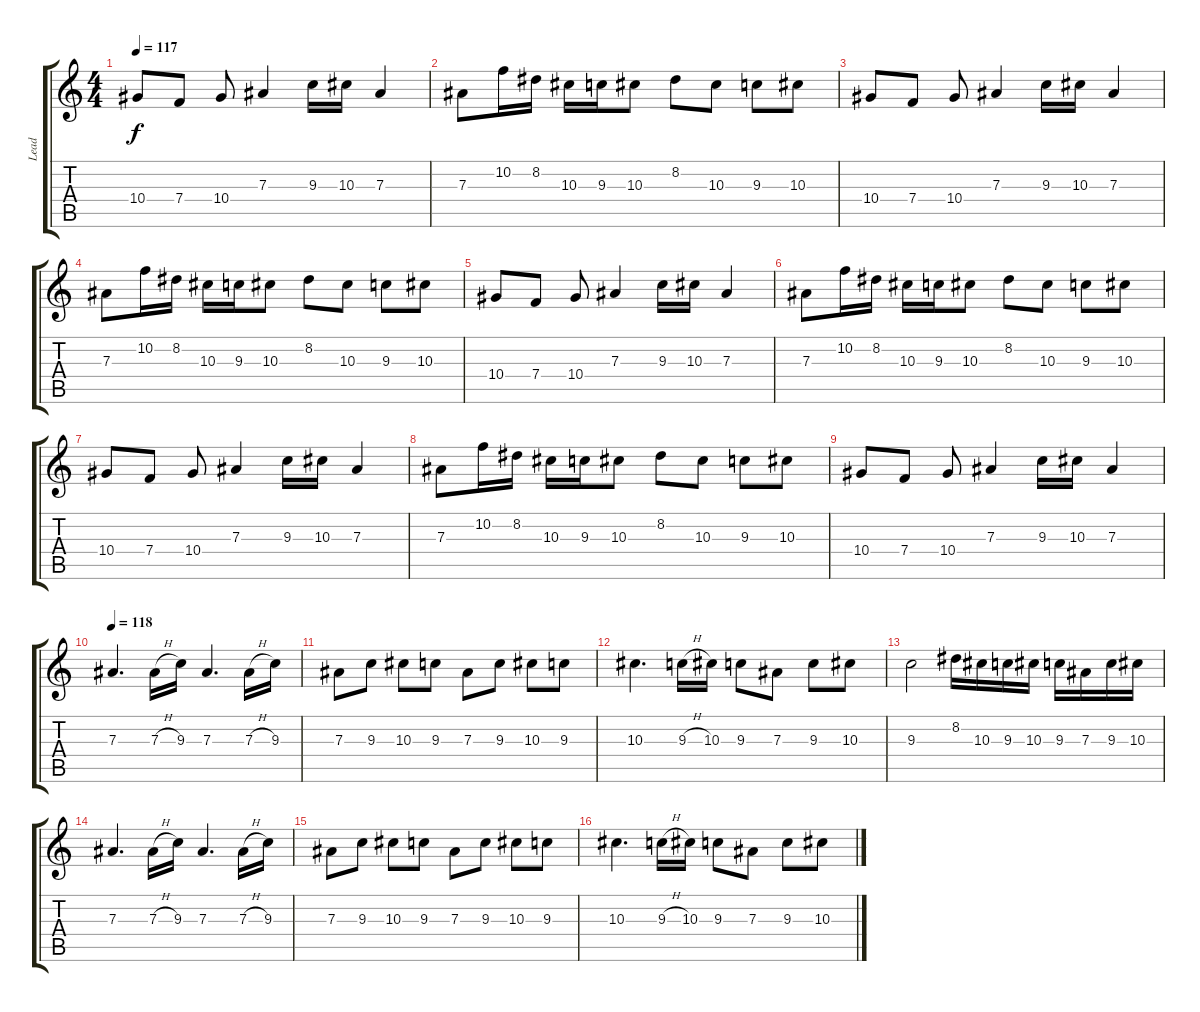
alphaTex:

\track ("Lead" "Lead") {instrument acousticguitarsteel}
\staff {score tabs}
\tuning (C4 G3 Eb3 Bb2 F2 C2) {hide}
\ts (4 4)
\tempo 117
\clef g2
\ks c
10.4.8{dy f} 7.4.8 10.4.8 7.3.4 9.3.16 10.3.16 7.3.4 |
7.3.8 10.2.16 8.2.16 10.3.16 9.3.16 10.3.8 8.2.8 10.3.8 9.3.8 10.3.8 |
10.4.8 7.4.8 10.4.8 7.3.4 9.3.16 10.3.16 7.3.4 |
7.3.8 10.2.16 8.2.16 10.3.16 9.3.16 10.3.8 8.2.8 10.3.8 9.3.8 10.3.8 |
10.4.8 7.4.8 10.4.8 7.3.4 9.3.16 10.3.16 7.3.4 |
7.3.8 10.2.16 8.2.16 10.3.16 9.3.16 10.3.8 8.2.8 10.3.8 9.3.8 10.3.8 |
10.4.8 7.4.8 10.4.8 7.3.4 9.3.16 10.3.16 7.3.4 |
7.3.8 10.2.16 8.2.16 10.3.16 9.3.16 10.3.8 8.2.8 10.3.8 9.3.8 10.3.8 |
10.4.8 7.4.8 10.4.8 7.3.4 9.3.16 10.3.16 7.3.4 |
\tempo 118
7.3.4{d} 7.3{h}.16 9.3.16 7.3.4{d} 7.3{h}.16 9.3.16 |
7.3.8 9.3.8 10.3.8 9.3.8 7.3.8 9.3.8 10.3.8 9.3.8 |
10.3.4{d} 9.3{h}.16 10.3.16 9.3.8 7.3.8 9.3.8 10.3.8 |
9.3.2 8.2.16 10.3.16 9.3.16 10.3.16 9.3.16 7.3.16 9.3.16 10.3.16 |
7.3.4{d} 7.3{h}.16 9.3.16 7.3.4{d} 7.3{h}.16 9.3.16 |
7.3.8 9.3.8 10.3.8 9.3.8 7.3.8 9.3.8 10.3.8 9.3.8 |
10.3.4{d} 9.3{h}.16 10.3.16 9.3.8 7.3.8 9.3.8 10.3.8
